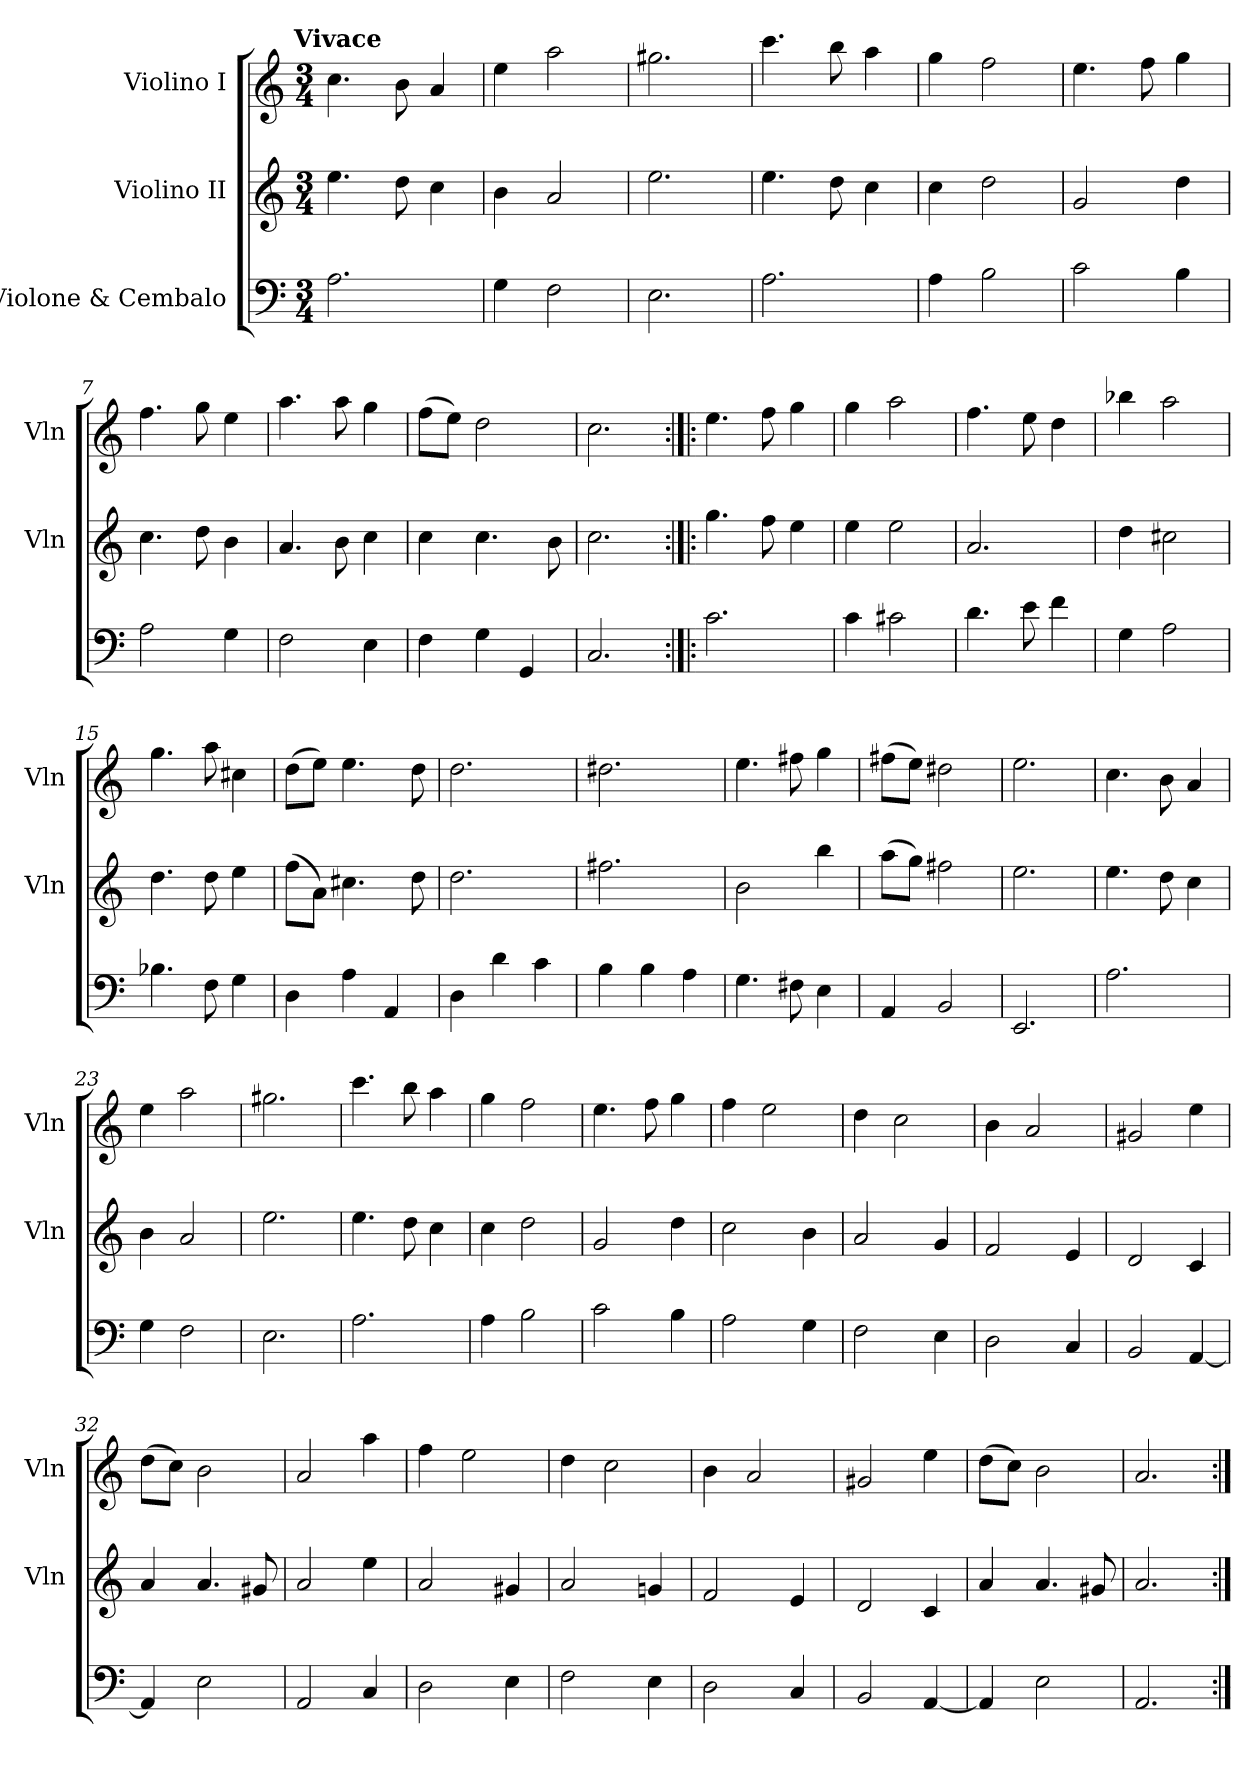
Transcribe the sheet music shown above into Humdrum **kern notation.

**kern	**kern	**kern
*part3	*part2	*part1
*staff3	*staff2	*staff1
*I"Violone & Cembalo	*I"Violino II	*I"Violino I
*	*I'Vln	*I'Vln
*clefF4	*clefG2	*clefG2
*k[]	*k[]	*k[]
*a:	*a:	*a:
!!LO:TX:omd:t=Vivace
*M3/4	*M3/4	*M3/4
*MM192	*MM192	*MM192
=1	=1	=1
2.A	4.ee	4.cc
.	8dd	8b
.	4cc	4a
=2	=2	=2
4G	4b	4ee
2F	2a	2aa
=3	=3	=3
2.E	2.ee	2.gg#X
=4	=4	=4
2.A	4.ee	4.ccc
.	8dd	8bb
.	4cc	4aa
=5	=5	=5
4A	4cc	4gg
2B	2dd	2ff
=6	=6	=6
2c	2g	4.ee
.	.	8ff
4B	4dd	4gg
=7	=7	=7
2A	4.cc	4.ff
.	8dd	8gg
4G	4b	4ee
=8	=8	=8
2F	4.a	4.aa
.	8b	8aa
4E	4cc	4gg
=9	=9	=9
4F	4cc	(8ffL
.	.	8eeJ)
4G	4.cc	2dd
4GG	.	.
.	8b	.
=10	=10	=10
2.C	2.cc	2.cc
=11:|!|:	=11:|!|:	=11:|!|:
2.c	4.gg	4.ee
.	8ff	8ff
.	4ee	4gg
=12	=12	=12
4c	4ee	4gg
2c#X	2ee	2aa
=13	=13	=13
4.d	2.a	4.ff
8e	.	8ee
4f	.	4dd
=14	=14	=14
4G	4dd	4bb-X
2A	2cc#X	2aa
=15	=15	=15
4.B-X	4.dd	4.gg
8F	8dd	8aa
4G	4ee	4cc#X
=16	=16	=16
4D	(8ffL	(8ddL
.	8aJ)	8eeJ)
4A	4.cc#X	4.ee
4AA	.	.
.	8dd	8dd
=17	=17	=17
4D	2.dd	2.dd
4d	.	.
4c	.	.
=18	=18	=18
4B	2.ff#X	2.dd#X
4B	.	.
4A	.	.
=19	=19	=19
4.G	2b	4.ee
8F#X	.	8ff#X
4E	4bb	4gg
=20	=20	=20
4AA	(8aaL	(8ff#XL
.	8ggJ)	8eeJ)
2BB	2ff#X	2dd#X
=21	=21	=21
2.EE	2.ee	2.ee
=22	=22	=22
2.A	4.ee	4.cc
.	8dd	8b
.	4cc	4a
=23	=23	=23
4G	4b	4ee
2F	2a	2aa
=24	=24	=24
2.E	2.ee	2.gg#X
=25	=25	=25
2.A	4.ee	4.ccc
.	8dd	8bb
.	4cc	4aa
=26	=26	=26
4A	4cc	4gg
2B	2dd	2ff
=27	=27	=27
2c	2g	4.ee
.	.	8ff
4B	4dd	4gg
=28	=28	=28
2A	2cc	4ff
.	.	2ee
4G	4b	.
=29	=29	=29
2F	2a	4dd
.	.	2cc
4E	4g	.
=30	=30	=30
2D	2f	4b
.	.	2a
4C	4e	.
=31	=31	=31
2BB	2d	2g#X
[4AA	4c	4ee
=32	=32	=32
4AA]	4a	(8ddL
.	.	8ccJ)
2E	4.a	2b
.	8g#X	.
=33	=33	=33
2AA	2a	2a
4C	4ee	4aa
=34	=34	=34
2D	2a	4ff
.	.	2ee
4E	4g#X	.
=35	=35	=35
2F	2a	4dd
.	.	2cc
4E	4gn	.
=36	=36	=36
2D	2f	4b
.	.	2a
4C	4e	.
=37	=37	=37
2BB	2d	2g#X
[4AA	4c	4ee
=38	=38	=38
4AA]	4a	(8ddL
.	.	8ccJ)
2E	4.a	2b
.	8g#X	.
=39	=39	=39
2.AA	2.a	2.a
=:|!	=:|!	=:|!
*-	*-	*-
